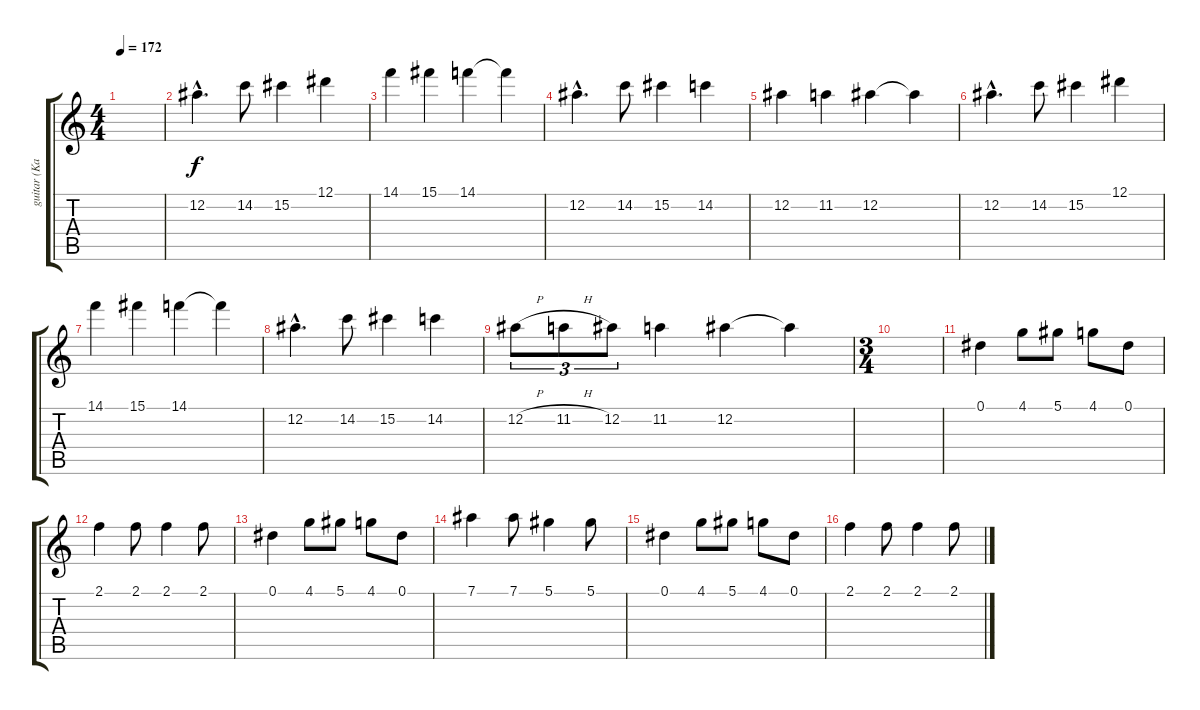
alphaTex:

\track ("guitar (Kano)" "guitar (Ka") {instrument distortionguitar}
\staff {score tabs}
\tuning (Eb4 Bb3 Gb3 Db3 Ab2 Eb2) {hide}
\ts (4 4)
\tempo 172
\clef g2
\ks c
|
12.2{hac}.4{d} 14.2.8 15.2.4 12.1.4 |
14.1.4 15.1.4 14.1.4 14.1{t}.4 |
12.2{hac}.4{d} 14.2.8 15.2.4 14.2.4 |
12.2.4 11.2.4 12.2.4 12.2{t}.4 |
12.2{hac}.4{d} 14.2.8 15.2.4 12.1.4 |
14.1.4 15.1.4 14.1.4 14.1{t}.4 |
12.2{hac}.4{d} 14.2.8 15.2.4 14.2.4 |
12.2{h}.8{tu (3 2)} 11.2{h}.8{tu (3 2)} 12.2.8{tu (3 2)} 11.2.4 12.2.4 12.2{t}.4 |
\ts (3 4)
|
0.1.4 4.1.8 5.1.8 4.1.8 0.1.8 |
2.1.4 2.1.8 2.1.4 2.1.8 |
0.1.4 4.1.8 5.1.8 4.1.8 0.1.8 |
7.1.4 7.1.8 5.1.4 5.1.8 |
0.1.4 4.1.8 5.1.8 4.1.8 0.1.8 |
2.1.4 2.1.8 2.1.4 2.1.8
